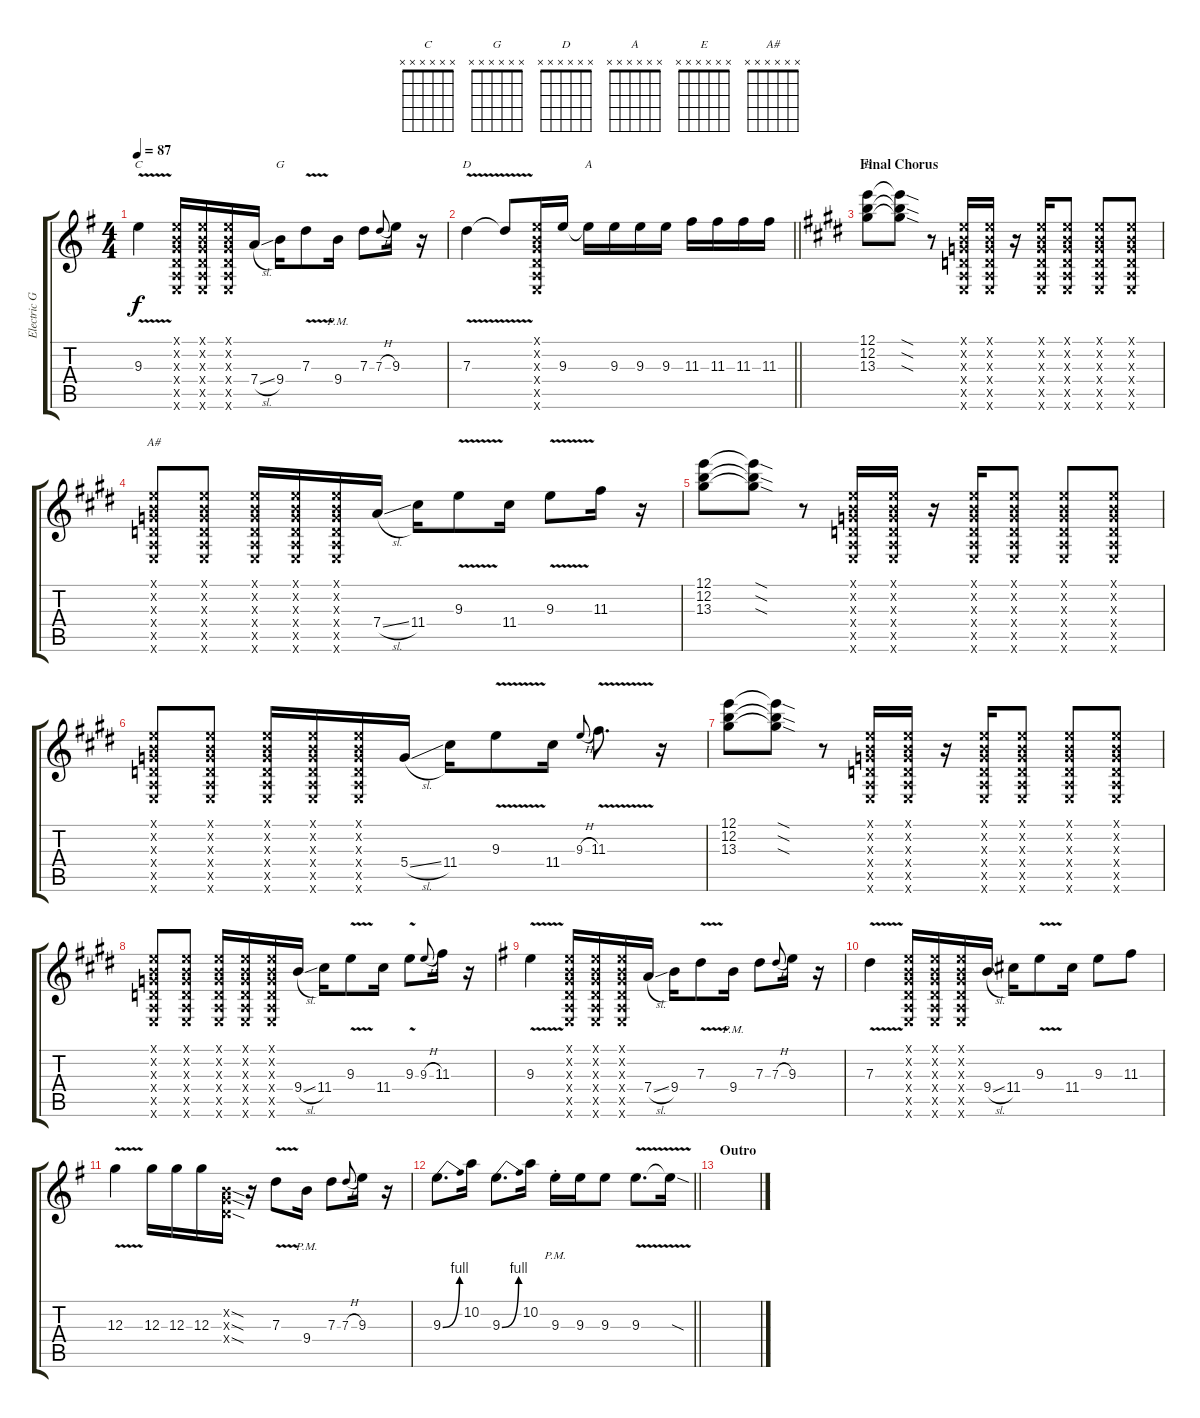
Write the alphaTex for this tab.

\track ("Electric Guitar w/ Wah" "Electric G") {instrument overdrivenguitar}
\staff {score tabs}
\tuning (E4 B3 G3 D3 A2 E2) {hide}
\chord ("C" x x x x x x)
\chord ("G" x x x x x x)
\chord ("D" x x x x x x)
\chord ("A" x x x x x x)
\chord ("E" x x x x x x)
\chord ("A#" x x x x x x)
\ts (4 4)
\tempo 87
\clef g2
\ks eminor
9.3{v}.4{ch "C" dy f} (0.1{x} 0.2{x} 0.3{x} 0.4{x} 0.5{x} 0.6{x}).16 (0.1{x} 0.2{x} 0.3{x} 0.4{x} 0.5{x} 0.6{x}).16 (0.1{x} 0.2{x} 0.3{x} 0.4{x} 0.5{x} 0.6{x}).16 7.4{sl}.16 9.4.16{ch "G"} 7.3{v}.8 9.4{pm}.16 7.3.8 7.3{h}.8{gr onbeat} 9.3.16 r.16 |
\barLineRight lightlight
7.3{v}.4{ch "D"} 7.3{t}.8 (0.1{x} 0.2{x} 0.3{x} 0.4{x} 0.5{x} 0.6{x}).16 9.3.16 9.3{t}.16{ch "A"} 9.3.16 9.3.16 9.3.16 11.3.16 11.3.16 11.3.16 11.3.16 |
\section ("" "Final Chorus")
\ks e
(12.1 12.2 13.3).8{ch "E"} (12.1{sod t} 12.2{sod t} 13.3{sod t}).8 r.8 (0.1{x} 0.2{x} 0.3{x} 0.4{x} 0.5{x} 0.6{x}).16 (0.1{x} 0.2{x} 0.3{x} 0.4{x} 0.5{x} 0.6{x}).16 r.16 (0.1{x} 0.2{x} 0.3{x} 0.4{x} 0.5{x} 0.6{x}).16 (0.1{x} 0.2{x} 0.3{x} 0.4{x} 0.5{x} 0.6{x}).8 (0.1{x} 0.2{x} 0.3{x} 0.4{x} 0.5{x} 0.6{x}).8 (0.1{x} 0.2{x} 0.3{x} 0.4{x} 0.5{x} 0.6{x}).8 |
(0.1{x} 0.2{x} 0.3{x} 0.4{x} 0.5{x} 0.6{x}).8{ch "A#"} (0.1{x} 0.2{x} 0.3{x} 0.4{x} 0.5{x} 0.6{x}).8 (0.1{x} 0.2{x} 0.3{x} 0.4{x} 0.5{x} 0.6{x}).16 (0.1{x} 0.2{x} 0.3{x} 0.4{x} 0.5{x} 0.6{x}).16 (0.1{x} 0.2{x} 0.3{x} 0.4{x} 0.5{x} 0.6{x}).16 7.4{sl}.16 11.4.16 9.3{v}.8 11.4.16 9.3{v}.8 11.3.16 r.16 |
(12.1 12.2 13.3).8 (12.1{sod t} 12.2{sod t} 13.3{sod t}).8 r.8 (0.1{x} 0.2{x} 0.3{x} 0.4{x} 0.5{x} 0.6{x}).16 (0.1{x} 0.2{x} 0.3{x} 0.4{x} 0.5{x} 0.6{x}).16 r.16 (0.1{x} 0.2{x} 0.3{x} 0.4{x} 0.5{x} 0.6{x}).16 (0.1{x} 0.2{x} 0.3{x} 0.4{x} 0.5{x} 0.6{x}).8 (0.1{x} 0.2{x} 0.3{x} 0.4{x} 0.5{x} 0.6{x}).8 (0.1{x} 0.2{x} 0.3{x} 0.4{x} 0.5{x} 0.6{x}).8 |
(0.1{x} 0.2{x} 0.3{x} 0.4{x} 0.5{x} 0.6{x}).8 (0.1{x} 0.2{x} 0.3{x} 0.4{x} 0.5{x} 0.6{x}).8 (0.1{x} 0.2{x} 0.3{x} 0.4{x} 0.5{x} 0.6{x}).16 (0.1{x} 0.2{x} 0.3{x} 0.4{x} 0.5{x} 0.6{x}).16 (0.1{x} 0.2{x} 0.3{x} 0.4{x} 0.5{x} 0.6{x}).16 5.4{sl}.16 11.4.16 9.3{v}.8 11.4.16 9.3{h}.8{gr onbeat} 11.3{v}.8{d} r.16 |
(12.1 12.2 13.3).8 (12.1{sod t} 12.2{sod t} 13.3{sod t}).8 r.8 (0.1{x} 0.2{x} 0.3{x} 0.4{x} 0.5{x} 0.6{x}).16 (0.1{x} 0.2{x} 0.3{x} 0.4{x} 0.5{x} 0.6{x}).16 r.16 (0.1{x} 0.2{x} 0.3{x} 0.4{x} 0.5{x} 0.6{x}).16 (0.1{x} 0.2{x} 0.3{x} 0.4{x} 0.5{x} 0.6{x}).8 (0.1{x} 0.2{x} 0.3{x} 0.4{x} 0.5{x} 0.6{x}).8 (0.1{x} 0.2{x} 0.3{x} 0.4{x} 0.5{x} 0.6{x}).8 |
(0.1{x} 0.2{x} 0.3{x} 0.4{x} 0.5{x} 0.6{x}).8 (0.1{x} 0.2{x} 0.3{x} 0.4{x} 0.5{x} 0.6{x}).8 (0.1{x} 0.2{x} 0.3{x} 0.4{x} 0.5{x} 0.6{x}).16 (0.1{x} 0.2{x} 0.3{x} 0.4{x} 0.5{x} 0.6{x}).16 (0.1{x} 0.2{x} 0.3{x} 0.4{x} 0.5{x} 0.6{x}).16 9.4{sl}.16 11.4.16 9.3{v}.8 11.4.16 9.3{v}.8 9.3{h}.8{gr onbeat} 11.3.16 r.16 |
\ks eminor
9.3{v}.4 (0.1{x} 0.2{x} 0.3{x} 0.4{x} 0.5{x} 0.6{x}).16 (0.1{x} 0.2{x} 0.3{x} 0.4{x} 0.5{x} 0.6{x}).16 (0.1{x} 0.2{x} 0.3{x} 0.4{x} 0.5{x} 0.6{x}).16 7.4{sl}.16 9.4.16 7.3{v}.8 9.4{pm}.16 7.3.8 7.3{h}.8{gr onbeat} 9.3.16 r.16 |
7.3{v}.4 (0.1{x} 0.2{x} 0.3{x} 0.4{x} 0.5{x} 0.6{x}).16 (0.1{x} 0.2{x} 0.3{x} 0.4{x} 0.5{x} 0.6{x}).16 (0.1{x} 0.2{x} 0.3{x} 0.4{x} 0.5{x} 0.6{x}).16 9.4{sl}.16 11.4.16 9.3{v}.8 11.4.16 9.3.8 11.3.8 |
12.3{v}.4 12.3.16 12.3.16 12.3.16 (0.2{sod x} 0.3{sod x} 0.4{sod x}).16 r.16 7.3{v}.8 9.4{pm}.16 7.3.8 7.3{h}.8{gr onbeat} 9.3.16 r.16 |
\barLineRight lightlight
9.3{be (bend 0 0 60 4)}.8{d} 10.2.16 9.3{be (bend 0 0 60 4)}.8{d} 10.2.16 9.3{pm st}.16 9.3.16 9.3.8 9.3{v}.8{d} 9.3{sod t}.16 |
\section ("" "Outro")
